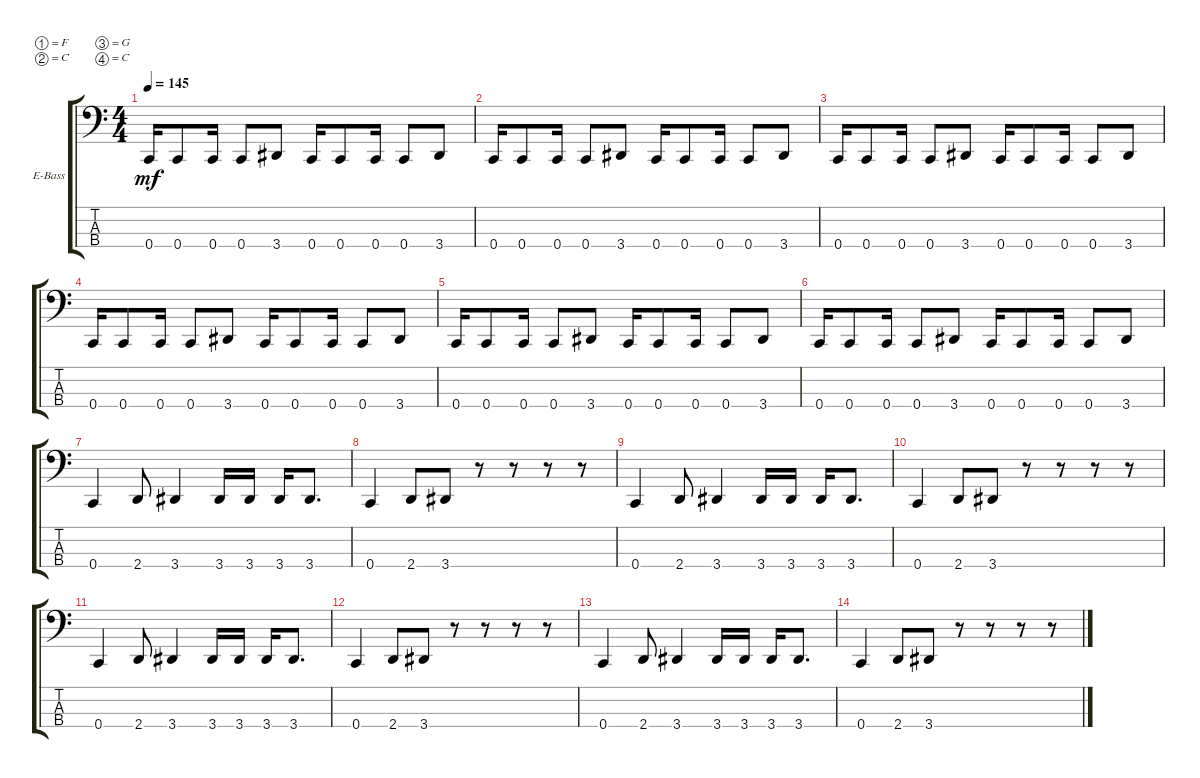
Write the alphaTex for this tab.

\defaultSystemsLayout 4
\bracketExtendMode groupsimilarinstruments
\firstSystemTrackNameOrientation horizontal
\otherSystemsTrackNameOrientation horizontal
\track ("Electric Bass" "E-Bass") {instrument electricbassfinger}
\staff {score tabs}
\tuning (F2 C2 G1 C1)
\ts (4 4)
\tempo 145
\clef f4
\ks c
0.4.16{dy mf} 0.4.8 0.4.16 0.4.8 3.4.8 0.4.16 0.4.8 0.4.16 0.4.8 3.4.8 |
0.4.16 0.4.8 0.4.16 0.4.8 3.4.8 0.4.16 0.4.8 0.4.16 0.4.8 3.4.8 |
0.4.16 0.4.8 0.4.16 0.4.8 3.4.8 0.4.16 0.4.8 0.4.16 0.4.8 3.4.8 |
0.4.16 0.4.8 0.4.16 0.4.8 3.4.8 0.4.16 0.4.8 0.4.16 0.4.8 3.4.8 |
0.4.16 0.4.8 0.4.16 0.4.8 3.4.8 0.4.16 0.4.8 0.4.16 0.4.8 3.4.8 |
0.4.16 0.4.8 0.4.16 0.4.8 3.4.8 0.4.16 0.4.8 0.4.16 0.4.8 3.4.8 |
0.4.4 2.4.8 3.4.4 3.4.16 3.4.16 3.4.16 3.4.8{d} |
0.4.4 2.4.8 3.4.8 r.8 r.8 r.8 r.8 |
0.4.4 2.4.8 3.4.4 3.4.16 3.4.16 3.4.16 3.4.8{d} |
0.4.4 2.4.8 3.4.8 r.8 r.8 r.8 r.8 |
0.4.4 2.4.8 3.4.4 3.4.16 3.4.16 3.4.16 3.4.8{d} |
0.4.4 2.4.8 3.4.8 r.8 r.8 r.8 r.8 |
0.4.4 2.4.8 3.4.4 3.4.16 3.4.16 3.4.16 3.4.8{d} |
0.4.4 2.4.8 3.4.8 r.8 r.8 r.8 r.8
